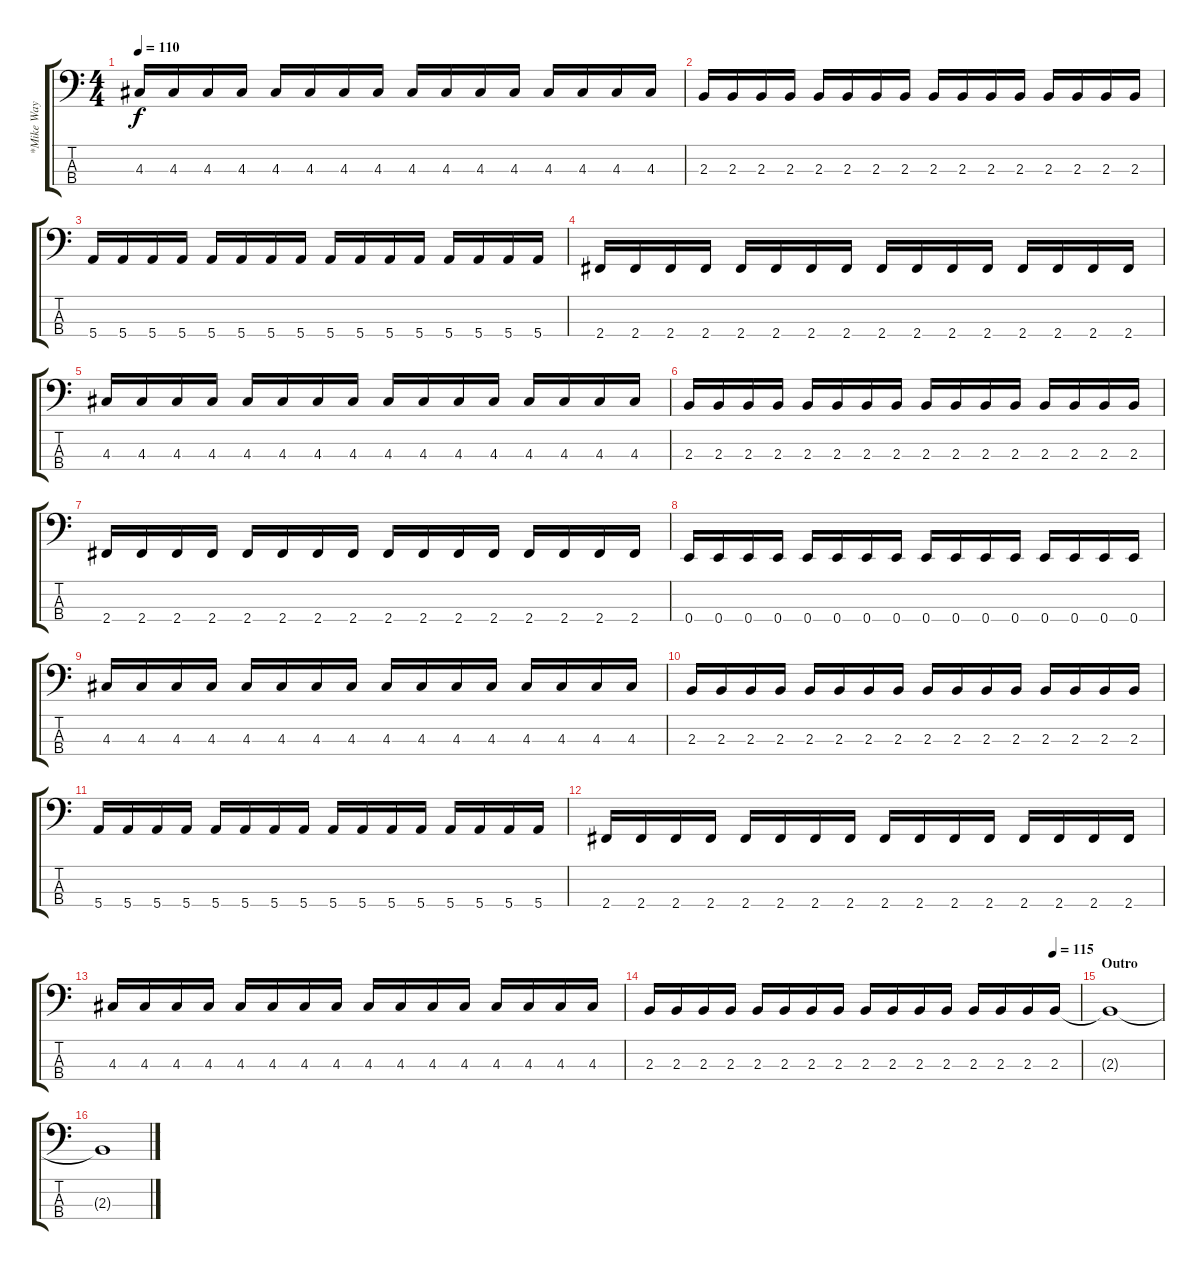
\track ("*Mike Way (Bass)" "*Mike Way ") {instrument electricbasspick}
\staff {score tabs}
\tuning (G2 D2 A1 E1) {hide}
\ts (4 4)
\tempo 110
\clef f4
\ks c
4.3.16{dy f} 4.3.16 4.3.16 4.3.16 4.3.16 4.3.16 4.3.16 4.3.16 4.3.16 4.3.16 4.3.16 4.3.16 4.3.16 4.3.16 4.3.16 4.3.16 |
2.3.16 2.3.16 2.3.16 2.3.16 2.3.16 2.3.16 2.3.16 2.3.16 2.3.16 2.3.16 2.3.16 2.3.16 2.3.16 2.3.16 2.3.16 2.3.16 |
5.4.16 5.4.16 5.4.16 5.4.16 5.4.16 5.4.16 5.4.16 5.4.16 5.4.16 5.4.16 5.4.16 5.4.16 5.4.16 5.4.16 5.4.16 5.4.16 |
2.4.16 2.4.16 2.4.16 2.4.16 2.4.16 2.4.16 2.4.16 2.4.16 2.4.16 2.4.16 2.4.16 2.4.16 2.4.16 2.4.16 2.4.16 2.4.16 |
4.3.16 4.3.16 4.3.16 4.3.16 4.3.16 4.3.16 4.3.16 4.3.16 4.3.16 4.3.16 4.3.16 4.3.16 4.3.16 4.3.16 4.3.16 4.3.16 |
2.3.16 2.3.16 2.3.16 2.3.16 2.3.16 2.3.16 2.3.16 2.3.16 2.3.16 2.3.16 2.3.16 2.3.16 2.3.16 2.3.16 2.3.16 2.3.16 |
2.4.16 2.4.16 2.4.16 2.4.16 2.4.16 2.4.16 2.4.16 2.4.16 2.4.16 2.4.16 2.4.16 2.4.16 2.4.16 2.4.16 2.4.16 2.4.16 |
0.4.16 0.4.16 0.4.16 0.4.16 0.4.16 0.4.16 0.4.16 0.4.16 0.4.16 0.4.16 0.4.16 0.4.16 0.4.16 0.4.16 0.4.16 0.4.16 |
4.3.16 4.3.16 4.3.16 4.3.16 4.3.16 4.3.16 4.3.16 4.3.16 4.3.16 4.3.16 4.3.16 4.3.16 4.3.16 4.3.16 4.3.16 4.3.16 |
2.3.16 2.3.16 2.3.16 2.3.16 2.3.16 2.3.16 2.3.16 2.3.16 2.3.16 2.3.16 2.3.16 2.3.16 2.3.16 2.3.16 2.3.16 2.3.16 |
5.4.16 5.4.16 5.4.16 5.4.16 5.4.16 5.4.16 5.4.16 5.4.16 5.4.16 5.4.16 5.4.16 5.4.16 5.4.16 5.4.16 5.4.16 5.4.16 |
2.4.16 2.4.16 2.4.16 2.4.16 2.4.16 2.4.16 2.4.16 2.4.16 2.4.16 2.4.16 2.4.16 2.4.16 2.4.16 2.4.16 2.4.16 2.4.16 |
4.3.16 4.3.16 4.3.16 4.3.16 4.3.16 4.3.16 4.3.16 4.3.16 4.3.16 4.3.16 4.3.16 4.3.16 4.3.16 4.3.16 4.3.16 4.3.16 |
\tempo (115 0.9375)
2.3.16 2.3.16 2.3.16 2.3.16 2.3.16 2.3.16 2.3.16 2.3.16 2.3.16 2.3.16 2.3.16 2.3.16 2.3.16 2.3.16 2.3.16 2.3.16{volume 10} |
\section ("" "Outro")
2.3{t}.1 |
2.3{t}.1
